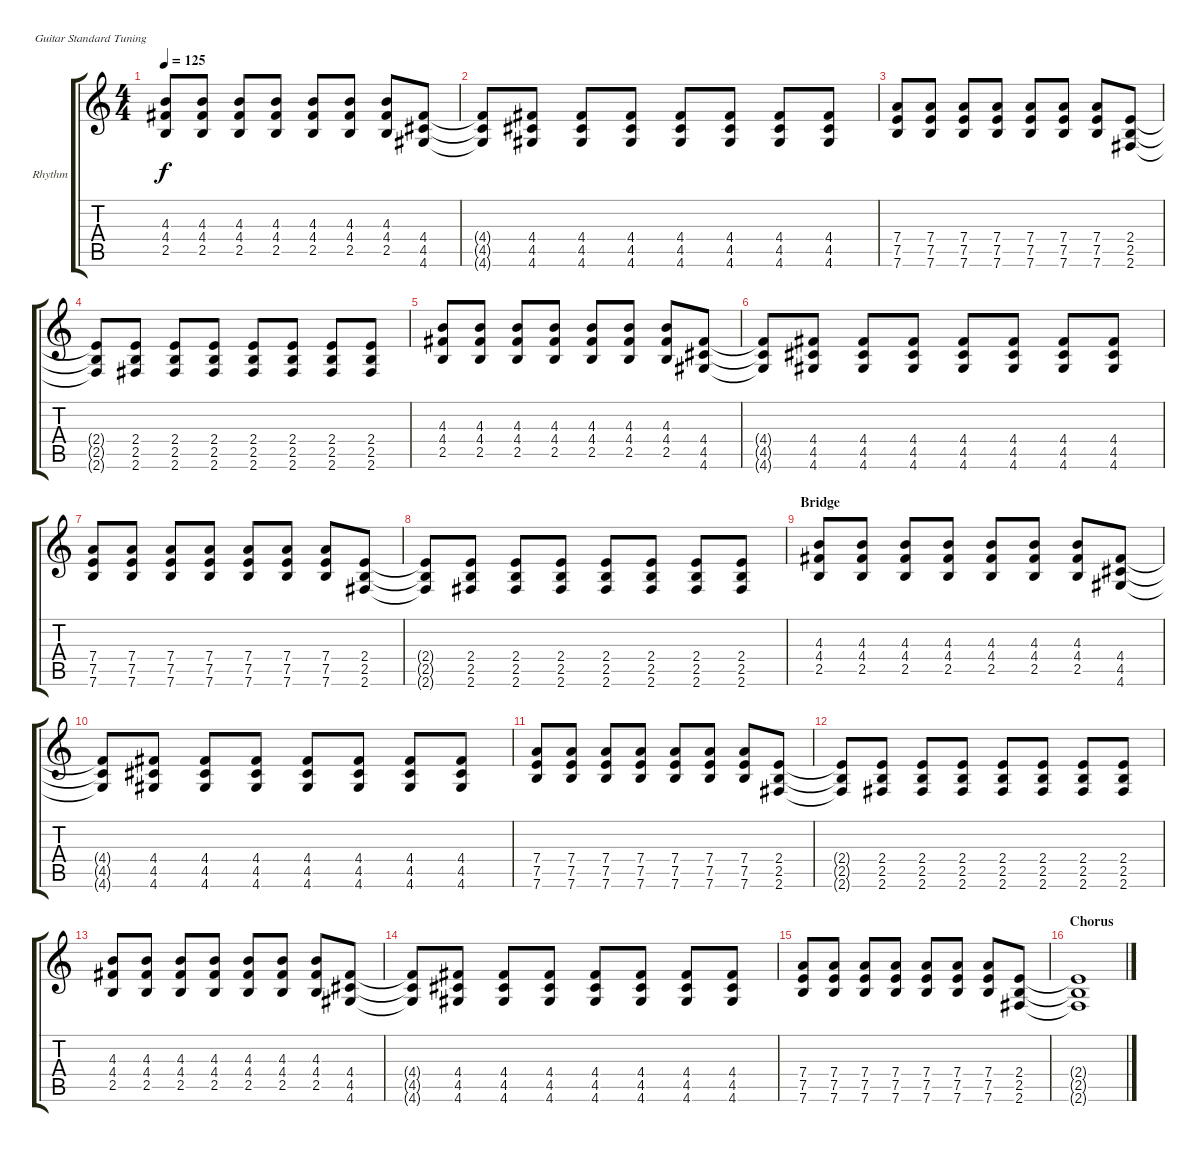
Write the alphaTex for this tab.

\defaultSystemsLayout 4
\bracketExtendMode groupsimilarinstruments
\firstSystemTrackNameOrientation horizontal
\otherSystemsTrackNameOrientation horizontal
\track ("Rhythm Guitar" "Rhythm") {instrument electricguitarclean}
\staff {score tabs}
\tuning (E4 B3 G3 D3 A2 E2)
\ts (4 4)
\tempo 125
\clef g2
\ks c
(4.3 4.4 2.5).8{dy f} (4.3 4.4 2.5).8 (4.3 4.4 2.5).8 (4.3 4.4 2.5).8 (4.3 4.4 2.5).8 (4.3 4.4 2.5).8 (4.3 4.4 2.5).8 (4.5 4.4 4.6).8 |
(4.6{t} 4.5{t} 4.4{t}).8 (4.6 4.5 4.4).8 (4.6 4.5 4.4).8 (4.6 4.5 4.4).8 (4.6 4.5 4.4).8 (4.6 4.5 4.4).8 (4.6 4.5 4.4).8 (4.6 4.5 4.4).8 |
(7.4 7.5 7.6).8 (7.4 7.5 7.6).8 (7.4 7.5 7.6).8 (7.4 7.5 7.6).8 (7.4 7.5 7.6).8 (7.4 7.5 7.6).8 (7.4 7.5 7.6).8 (2.6 2.5 2.4).8 |
(2.4{t} 2.5{t} 2.6{t}).8 (2.6 2.5 2.4).8 (2.6 2.5 2.4).8 (2.6 2.5 2.4).8 (2.6 2.5 2.4).8 (2.6 2.5 2.4).8 (2.6 2.5 2.4).8 (2.6 2.5 2.4).8 |
(4.3 4.4 2.5).8 (4.3 4.4 2.5).8 (4.3 4.4 2.5).8 (4.3 4.4 2.5).8 (4.3 4.4 2.5).8 (4.3 4.4 2.5).8 (4.3 4.4 2.5).8 (4.5 4.4 4.6).8 |
(4.6{t} 4.5{t} 4.4{t}).8 (4.6 4.5 4.4).8 (4.6 4.5 4.4).8 (4.6 4.5 4.4).8 (4.6 4.5 4.4).8 (4.6 4.5 4.4).8 (4.6 4.5 4.4).8 (4.6 4.5 4.4).8 |
(7.4 7.5 7.6).8 (7.4 7.5 7.6).8 (7.4 7.5 7.6).8 (7.4 7.5 7.6).8 (7.4 7.5 7.6).8 (7.4 7.5 7.6).8 (7.4 7.5 7.6).8 (2.6 2.5 2.4).8 |
(2.4{t} 2.5{t} 2.6{t}).8 (2.6 2.5 2.4).8 (2.6 2.5 2.4).8 (2.6 2.5 2.4).8 (2.6 2.5 2.4).8 (2.6 2.5 2.4).8 (2.6 2.5 2.4).8 (2.6 2.5 2.4).8 |
\section ("" "Bridge")
(4.3 4.4 2.5).8 (4.3 4.4 2.5).8 (4.3 4.4 2.5).8 (4.3 4.4 2.5).8 (4.3 4.4 2.5).8 (4.3 4.4 2.5).8 (4.3 4.4 2.5).8 (4.5 4.4 4.6).8 |
(4.6{t} 4.5{t} 4.4{t}).8 (4.6 4.5 4.4).8 (4.6 4.5 4.4).8 (4.6 4.5 4.4).8 (4.6 4.5 4.4).8 (4.6 4.5 4.4).8 (4.6 4.5 4.4).8 (4.6 4.5 4.4).8 |
(7.4 7.5 7.6).8 (7.4 7.5 7.6).8 (7.4 7.5 7.6).8 (7.4 7.5 7.6).8 (7.4 7.5 7.6).8 (7.4 7.5 7.6).8 (7.4 7.5 7.6).8 (2.6 2.5 2.4).8 |
(2.4{t} 2.5{t} 2.6{t}).8 (2.6 2.5 2.4).8 (2.6 2.5 2.4).8 (2.6 2.5 2.4).8 (2.6 2.5 2.4).8 (2.6 2.5 2.4).8 (2.6 2.5 2.4).8 (2.6 2.5 2.4).8 |
(4.3 4.4 2.5).8 (4.3 4.4 2.5).8 (4.3 4.4 2.5).8 (4.3 4.4 2.5).8 (4.3 4.4 2.5).8 (4.3 4.4 2.5).8 (4.3 4.4 2.5).8 (4.5 4.4 4.6).8 |
(4.6{t} 4.5{t} 4.4{t}).8 (4.6 4.5 4.4).8 (4.6 4.5 4.4).8 (4.6 4.5 4.4).8 (4.6 4.5 4.4).8 (4.6 4.5 4.4).8 (4.6 4.5 4.4).8 (4.6 4.5 4.4).8 |
(7.4 7.5 7.6).8 (7.4 7.5 7.6).8 (7.4 7.5 7.6).8 (7.4 7.5 7.6).8 (7.4 7.5 7.6).8 (7.4 7.5 7.6).8 (7.4 7.5 7.6).8 (2.6 2.5 2.4).8 |
\section ("" "Chorus")
(2.4{t} 2.5{t} 2.6{t}).1
